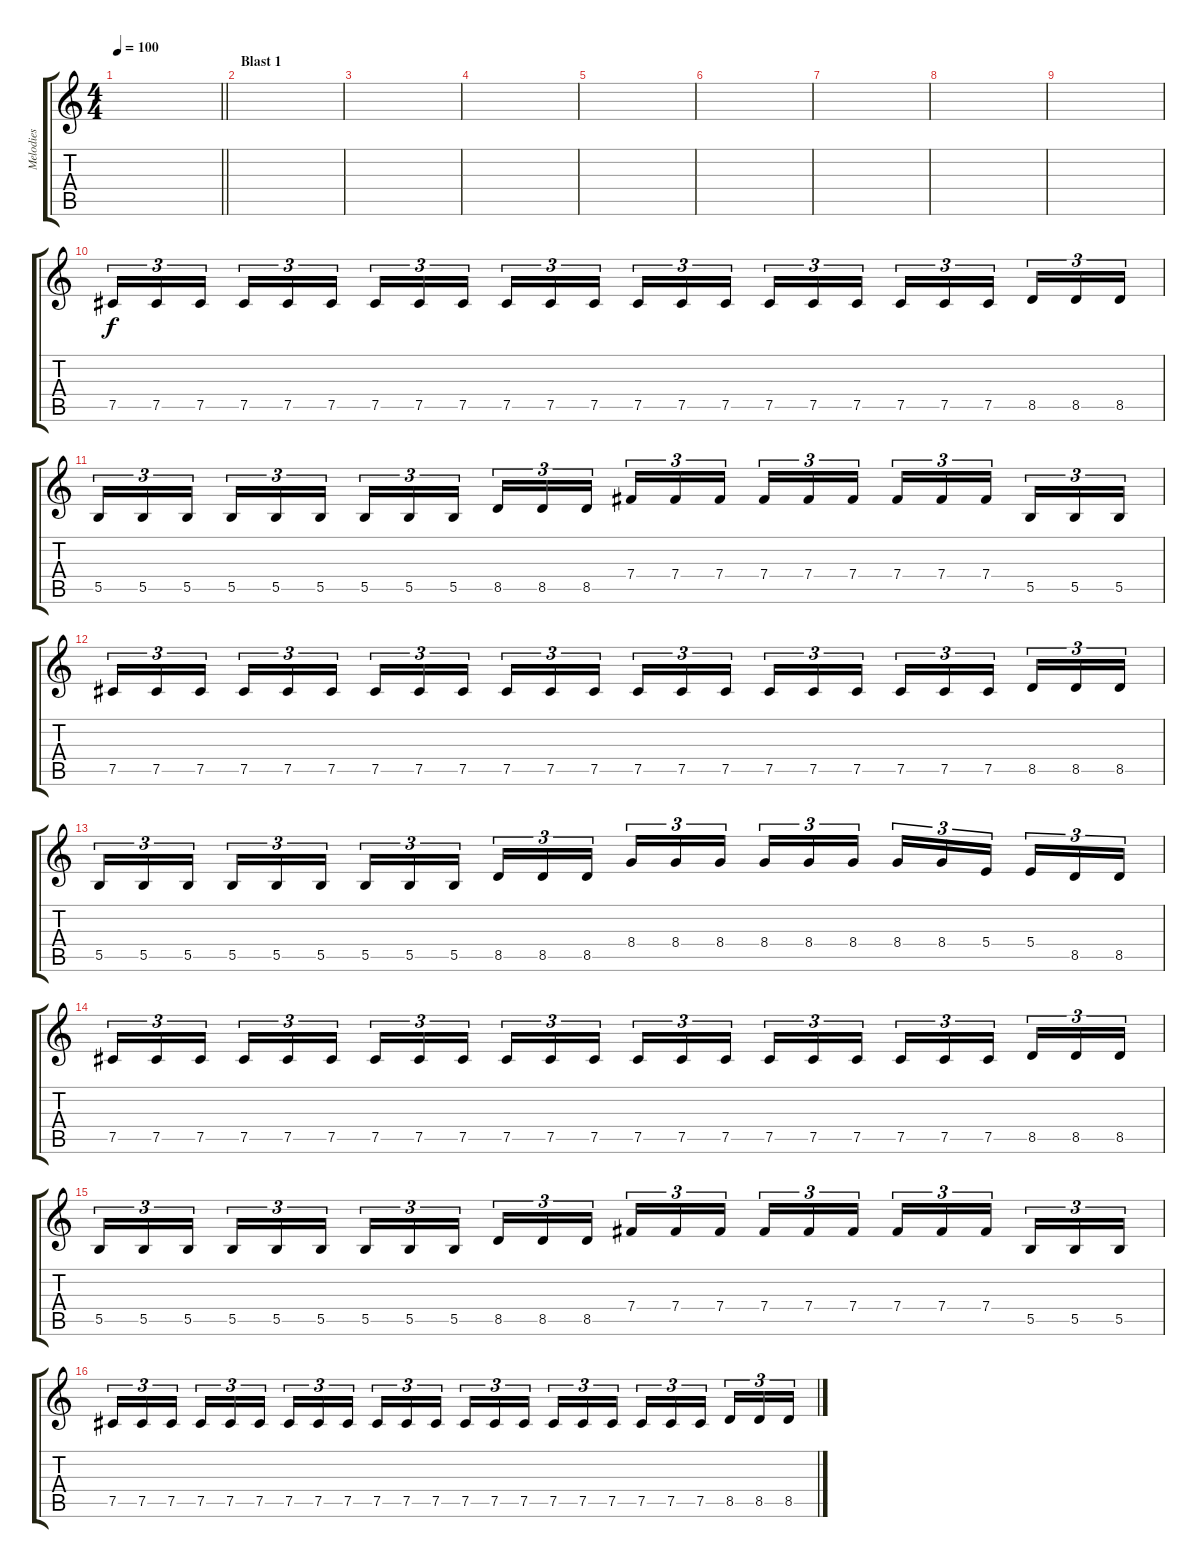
\track ("Melodies" "Melodies") {instrument distortionguitar}
\staff {score tabs}
\tuning (Db4 Ab3 E3 B2 Gb2 Db2) {hide}
\ts (4 4)
\tempo 100
\clef g2
\barLineRight lightlight
\ks c
|
\section ("" "Blast 1")
|
|
|
|
|
|
|
|
7.5.16{tu (3 2)} 7.5.16{tu (3 2)} 7.5.16{tu (3 2) beam splitsecondary} 7.5.16{tu (3 2)} 7.5.16{tu (3 2)} 7.5.16{tu (3 2)} 7.5.16{tu (3 2)} 7.5.16{tu (3 2)} 7.5.16{tu (3 2) beam splitsecondary} 7.5.16{tu (3 2)} 7.5.16{tu (3 2)} 7.5.16{tu (3 2)} 7.5.16{tu (3 2)} 7.5.16{tu (3 2)} 7.5.16{tu (3 2) beam splitsecondary} 7.5.16{tu (3 2)} 7.5.16{tu (3 2)} 7.5.16{tu (3 2)} 7.5.16{tu (3 2)} 7.5.16{tu (3 2)} 7.5.16{tu (3 2) beam splitsecondary} 8.5.16{tu (3 2)} 8.5.16{tu (3 2)} 8.5.16{tu (3 2)} |
5.5.16{tu (3 2)} 5.5.16{tu (3 2)} 5.5.16{tu (3 2) beam splitsecondary} 5.5.16{tu (3 2)} 5.5.16{tu (3 2)} 5.5.16{tu (3 2)} 5.5.16{tu (3 2)} 5.5.16{tu (3 2)} 5.5.16{tu (3 2) beam splitsecondary} 8.5.16{tu (3 2)} 8.5.16{tu (3 2)} 8.5.16{tu (3 2)} 7.4.16{tu (3 2)} 7.4.16{tu (3 2)} 7.4.16{tu (3 2) beam splitsecondary} 7.4.16{tu (3 2)} 7.4.16{tu (3 2)} 7.4.16{tu (3 2)} 7.4.16{tu (3 2)} 7.4.16{tu (3 2)} 7.4.16{tu (3 2) beam splitsecondary} 5.5.16{tu (3 2)} 5.5.16{tu (3 2)} 5.5.16{tu (3 2)} |
7.5.16{tu (3 2)} 7.5.16{tu (3 2)} 7.5.16{tu (3 2) beam splitsecondary} 7.5.16{tu (3 2)} 7.5.16{tu (3 2)} 7.5.16{tu (3 2)} 7.5.16{tu (3 2)} 7.5.16{tu (3 2)} 7.5.16{tu (3 2) beam splitsecondary} 7.5.16{tu (3 2)} 7.5.16{tu (3 2)} 7.5.16{tu (3 2)} 7.5.16{tu (3 2)} 7.5.16{tu (3 2)} 7.5.16{tu (3 2) beam splitsecondary} 7.5.16{tu (3 2)} 7.5.16{tu (3 2)} 7.5.16{tu (3 2)} 7.5.16{tu (3 2)} 7.5.16{tu (3 2)} 7.5.16{tu (3 2) beam splitsecondary} 8.5.16{tu (3 2)} 8.5.16{tu (3 2)} 8.5.16{tu (3 2)} |
5.5.16{tu (3 2)} 5.5.16{tu (3 2)} 5.5.16{tu (3 2) beam splitsecondary} 5.5.16{tu (3 2)} 5.5.16{tu (3 2)} 5.5.16{tu (3 2)} 5.5.16{tu (3 2)} 5.5.16{tu (3 2)} 5.5.16{tu (3 2) beam splitsecondary} 8.5.16{tu (3 2)} 8.5.16{tu (3 2)} 8.5.16{tu (3 2)} 8.4.16{tu (3 2)} 8.4.16{tu (3 2)} 8.4.16{tu (3 2) beam splitsecondary} 8.4.16{tu (3 2)} 8.4.16{tu (3 2)} 8.4.16{tu (3 2)} 8.4.16{tu (3 2)} 8.4.16{tu (3 2)} 5.4.16{tu (3 2) beam splitsecondary} 5.4.16{tu (3 2)} 8.5.16{tu (3 2)} 8.5.16{tu (3 2)} |
7.5.16{tu (3 2)} 7.5.16{tu (3 2)} 7.5.16{tu (3 2) beam splitsecondary} 7.5.16{tu (3 2)} 7.5.16{tu (3 2)} 7.5.16{tu (3 2)} 7.5.16{tu (3 2)} 7.5.16{tu (3 2)} 7.5.16{tu (3 2) beam splitsecondary} 7.5.16{tu (3 2)} 7.5.16{tu (3 2)} 7.5.16{tu (3 2)} 7.5.16{tu (3 2)} 7.5.16{tu (3 2)} 7.5.16{tu (3 2) beam splitsecondary} 7.5.16{tu (3 2)} 7.5.16{tu (3 2)} 7.5.16{tu (3 2)} 7.5.16{tu (3 2)} 7.5.16{tu (3 2)} 7.5.16{tu (3 2) beam splitsecondary} 8.5.16{tu (3 2)} 8.5.16{tu (3 2)} 8.5.16{tu (3 2)} |
5.5.16{tu (3 2)} 5.5.16{tu (3 2)} 5.5.16{tu (3 2) beam splitsecondary} 5.5.16{tu (3 2)} 5.5.16{tu (3 2)} 5.5.16{tu (3 2)} 5.5.16{tu (3 2)} 5.5.16{tu (3 2)} 5.5.16{tu (3 2) beam splitsecondary} 8.5.16{tu (3 2)} 8.5.16{tu (3 2)} 8.5.16{tu (3 2)} 7.4.16{tu (3 2)} 7.4.16{tu (3 2)} 7.4.16{tu (3 2) beam splitsecondary} 7.4.16{tu (3 2)} 7.4.16{tu (3 2)} 7.4.16{tu (3 2)} 7.4.16{tu (3 2)} 7.4.16{tu (3 2)} 7.4.16{tu (3 2) beam splitsecondary} 5.5.16{tu (3 2)} 5.5.16{tu (3 2)} 5.5.16{tu (3 2)} |
7.5.16{tu (3 2)} 7.5.16{tu (3 2)} 7.5.16{tu (3 2) beam splitsecondary} 7.5.16{tu (3 2)} 7.5.16{tu (3 2)} 7.5.16{tu (3 2)} 7.5.16{tu (3 2)} 7.5.16{tu (3 2)} 7.5.16{tu (3 2) beam splitsecondary} 7.5.16{tu (3 2)} 7.5.16{tu (3 2)} 7.5.16{tu (3 2)} 7.5.16{tu (3 2)} 7.5.16{tu (3 2)} 7.5.16{tu (3 2) beam splitsecondary} 7.5.16{tu (3 2)} 7.5.16{tu (3 2)} 7.5.16{tu (3 2)} 7.5.16{tu (3 2)} 7.5.16{tu (3 2)} 7.5.16{tu (3 2) beam splitsecondary} 8.5.16{tu (3 2)} 8.5.16{tu (3 2)} 8.5.16{tu (3 2)}
